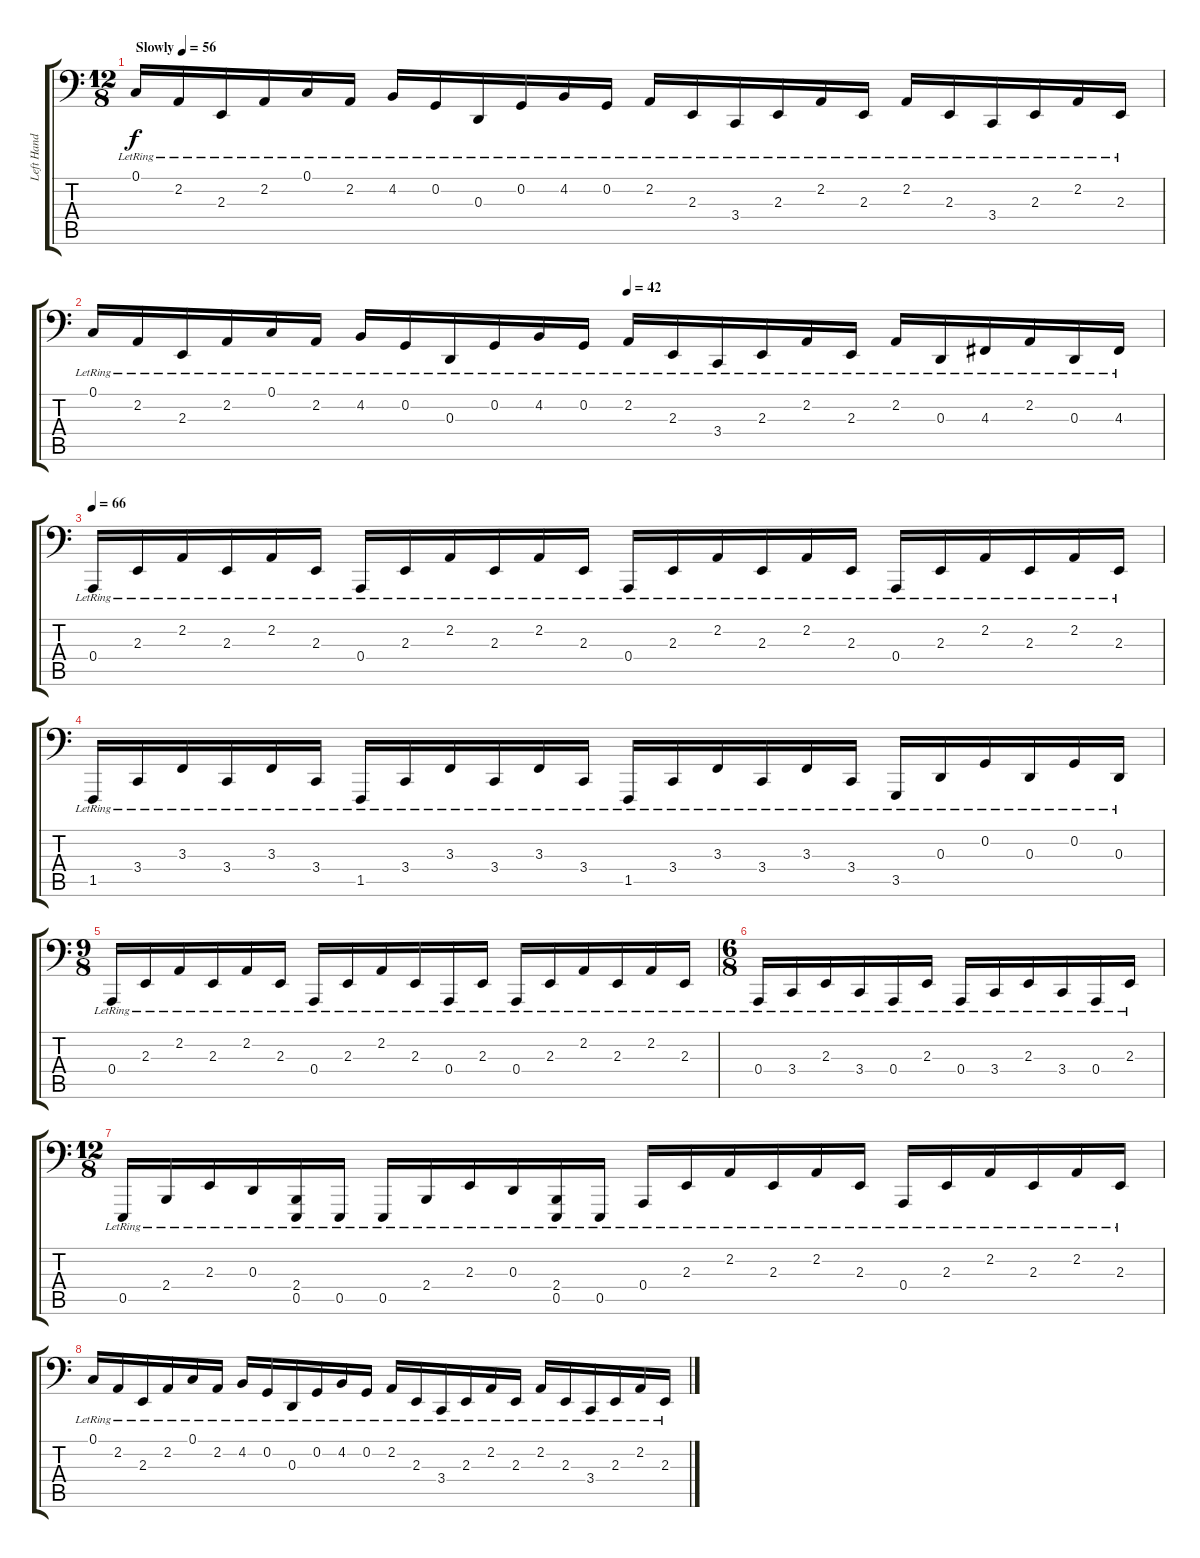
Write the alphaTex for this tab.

\track ("Left Hand" "Left Hand") {instrument acousticgrandpiano}
\staff {score tabs}
\tuning (C3 G2 D2 A1 E1 B0) {hide}
\ts (12 8)
\tempo (56 "Slowly")
\clef f4
\ks c
0.1{lr}.16{dy f instrument acousticgrandpiano} 2.2{lr}.16 2.3{lr}.16 2.2{lr}.16 0.1{lr}.16 2.2{lr}.16 4.2{lr}.16 0.2{lr}.16 0.3{lr}.16 0.2{lr}.16 4.2{lr}.16 0.2{lr}.16 2.2{lr}.16 2.3{lr}.16 3.4{lr}.16 2.3{lr}.16 2.2{lr}.16 2.3{lr}.16 2.2{lr}.16 2.3{lr}.16 3.4{lr}.16 2.3{lr}.16 2.2{lr}.16 2.3{lr}.16 |
\tempo (42 0.5)
0.1{lr}.16 2.2{lr}.16 2.3{lr}.16 2.2{lr}.16 0.1{lr}.16 2.2{lr}.16 4.2{lr}.16 0.2{lr}.16 0.3{lr}.16 0.2{lr}.16 4.2{lr}.16 0.2{lr}.16 2.2{lr}.16 2.3{lr}.16 3.4{lr}.16 2.3{lr}.16 2.2{lr}.16 2.3{lr}.16 2.2{lr}.16 0.3{lr}.16 4.3{lr}.16 2.2{lr}.16 0.3{lr}.16 4.3{lr}.16 |
\tempo 66
0.4{lr}.16 2.3{lr}.16 2.2{lr}.16 2.3{lr}.16 2.2{lr}.16 2.3{lr}.16 0.4{lr}.16 2.3{lr}.16 2.2{lr}.16 2.3{lr}.16 2.2{lr}.16 2.3{lr}.16 0.4{lr}.16 2.3{lr}.16 2.2{lr}.16 2.3{lr}.16 2.2{lr}.16 2.3{lr}.16 0.4{lr}.16 2.3{lr}.16 2.2{lr}.16 2.3{lr}.16 2.2{lr}.16 2.3{lr}.16 |
1.5{lr}.16 3.4{lr}.16 3.3{lr}.16 3.4{lr}.16 3.3{lr}.16 3.4{lr}.16 1.5{lr}.16 3.4{lr}.16 3.3{lr}.16 3.4{lr}.16 3.3{lr}.16 3.4{lr}.16 1.5{lr}.16 3.4{lr}.16 3.3{lr}.16 3.4{lr}.16 3.3{lr}.16 3.4{lr}.16 3.5{lr}.16 0.3{lr}.16 0.2{lr}.16 0.3{lr}.16 0.2{lr}.16 0.3{lr}.16 |
\ts (9 8)
0.4{lr}.16 2.3{lr}.16 2.2{lr}.16 2.3{lr}.16 2.2{lr}.16 2.3{lr}.16 0.4{lr}.16 2.3{lr}.16 2.2{lr}.16 2.3{lr}.16 0.4{lr}.16 2.3{lr}.16 0.4{lr}.16 2.3{lr}.16 2.2{lr}.16 2.3{lr}.16 2.2{lr}.16 2.3{lr}.16 |
\ts (6 8)
0.4{lr}.16 3.4{lr}.16 2.3{lr}.16 3.4{lr}.16 0.4{lr}.16 2.3{lr}.16 0.4{lr}.16 3.4{lr}.16 2.3{lr}.16 3.4{lr}.16 0.4{lr}.16 2.3{lr}.16 |
\ts (12 8)
0.5{lr}.16 2.4{lr}.16 2.3{lr}.16 0.3{lr}.16 (2.4{lr} 0.5{lr}).16 0.5{lr}.16 0.5{lr}.16 2.4{lr}.16 2.3{lr}.16 0.3{lr}.16 (2.4{lr} 0.5{lr}).16 0.5{lr}.16 0.4{lr}.16 2.3{lr}.16 2.2{lr}.16 2.3{lr}.16 2.2{lr}.16 2.3{lr}.16 0.4{lr}.16 2.3{lr}.16 2.2{lr}.16 2.3{lr}.16 2.2{lr}.16 2.3{lr}.16 |
0.1{lr}.16 2.2{lr}.16 2.3{lr}.16 2.2{lr}.16 0.1{lr}.16 2.2{lr}.16 4.2{lr}.16 0.2{lr}.16 0.3{lr}.16 0.2{lr}.16 4.2{lr}.16 0.2{lr}.16 2.2{lr}.16 2.3{lr}.16 3.4{lr}.16 2.3{lr}.16 2.2{lr}.16 2.3{lr}.16 2.2{lr}.16 2.3{lr}.16 3.4{lr}.16 2.3{lr}.16 2.2{lr}.16 2.3{lr}.16
